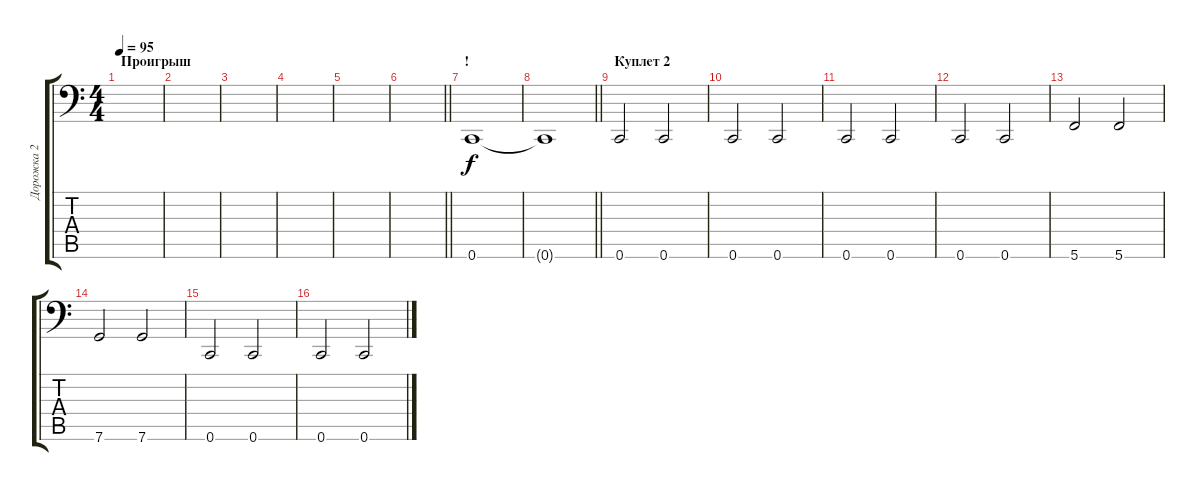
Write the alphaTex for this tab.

\track ("Дорожка 2" "Дорожка 2") {instrument synthbass2}
\staff {score tabs}
\tuning (D3 A2 F2 C2 G1 C1) {hide}
\ts (4 4)
\section ("" "Проигрыш")
\tempo 95
\clef f4
\ks c
|
|
|
|
|
\barLineRight lightlight
|
\section ("" "!")
0.6.1 |
\barLineRight lightlight
0.6{t}.1 |
\section ("" "Куплет 2")
0.6.2 0.6.2 |
0.6.2 0.6.2 |
0.6.2 0.6.2 |
0.6.2 0.6.2 |
5.6.2 5.6.2 |
7.6.2 7.6.2 |
0.6.2 0.6.2 |
0.6.2 0.6.2
